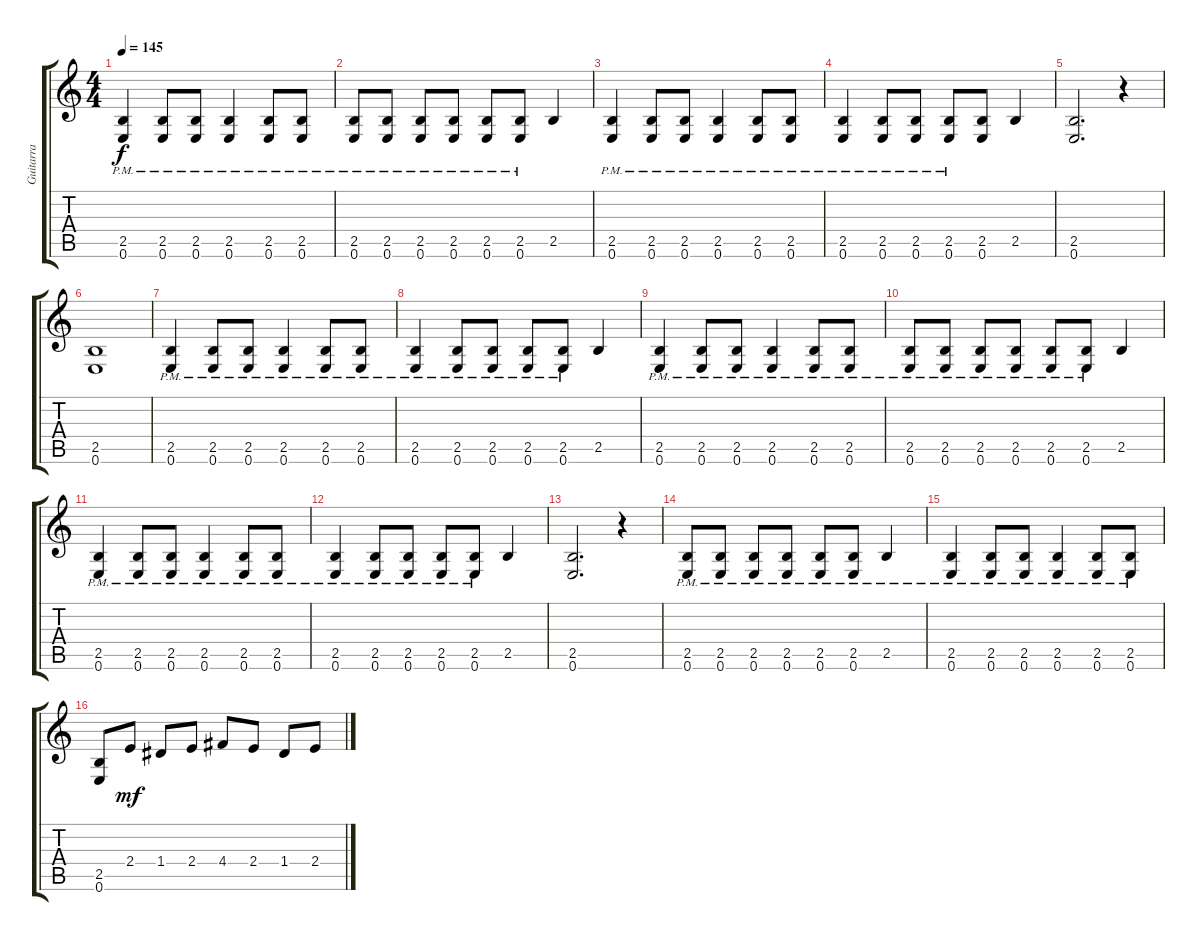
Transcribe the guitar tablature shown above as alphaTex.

\track ("Guitarra" "Guitarra") {instrument distortionguitar}
\staff {score tabs}
\tuning (E4 B3 G3 D3 A2 E2) {hide}
\ts (4 4)
\tempo 145
\clef g2
\ks c
(2.5{pm} 0.6{pm}).4{dy f} (2.5{pm} 0.6{pm}).8 (2.5{pm} 0.6{pm}).8 (2.5{pm} 0.6{pm}).4 (2.5{pm} 0.6{pm}).8 (2.5{pm} 0.6{pm}).8 |
(2.5{pm} 0.6{pm}).8 (2.5{pm} 0.6{pm}).8 (2.5{pm} 0.6{pm}).8 (2.5{pm} 0.6{pm}).8 (2.5{pm} 0.6{pm}).8 (2.5{pm} 0.6{pm}).8 2.5.4 |
(2.5{pm} 0.6{pm}).4 (2.5{pm} 0.6{pm}).8 (2.5{pm} 0.6{pm}).8 (2.5{pm} 0.6{pm}).4 (2.5{pm} 0.6{pm}).8 (2.5{pm} 0.6{pm}).8 |
(2.5{pm} 0.6{pm}).4 (2.5{pm} 0.6{pm}).8 (2.5{pm} 0.6{pm}).8 (2.5{pm} 0.6{pm}).8 (2.5 0.6).8 2.5.4 |
(2.5 0.6).2{d} r.4 |
(2.5 0.6).1 |
(2.5{pm} 0.6{pm}).4 (2.5{pm} 0.6{pm}).8 (2.5{pm} 0.6{pm}).8 (2.5{pm} 0.6{pm}).4 (2.5{pm} 0.6{pm}).8 (2.5{pm} 0.6{pm}).8 |
(2.5{pm} 0.6{pm}).4 (2.5{pm} 0.6{pm}).8 (2.5{pm} 0.6{pm}).8 (2.5{pm} 0.6{pm}).8 (2.5{pm} 0.6{pm}).8 2.5.4 |
(2.5{pm} 0.6{pm}).4 (2.5{pm} 0.6{pm}).8 (2.5{pm} 0.6{pm}).8 (2.5{pm} 0.6{pm}).4 (2.5{pm} 0.6{pm}).8 (2.5{pm} 0.6{pm}).8 |
(2.5{pm} 0.6{pm}).8 (2.5{pm} 0.6{pm}).8 (2.5{pm} 0.6{pm}).8 (2.5{pm} 0.6{pm}).8 (2.5{pm} 0.6{pm}).8 (2.5{pm} 0.6{pm}).8 2.5.4 |
(2.5{pm} 0.6{pm}).4 (2.5{pm} 0.6{pm}).8 (2.5{pm} 0.6{pm}).8 (2.5{pm} 0.6{pm}).4 (2.5{pm} 0.6{pm}).8 (2.5{pm} 0.6{pm}).8 |
(2.5{pm} 0.6{pm}).4 (2.5{pm} 0.6{pm}).8 (2.5{pm} 0.6{pm}).8 (2.5{pm} 0.6{pm}).8 (2.5{pm} 0.6{pm}).8 2.5.4 |
(2.5 0.6).2{d} r.4 |
(2.5{pm} 0.6{pm}).8 (2.5{pm} 0.6{pm}).8 (2.5{pm} 0.6{pm}).8 (2.5{pm} 0.6{pm}).8 (2.5{pm} 0.6{pm}).8 (2.5{pm} 0.6{pm}).8 2.5{pm}.4 |
(2.5{pm} 0.6{pm}).4 (2.5{pm} 0.6{pm}).8 (2.5{pm} 0.6{pm}).8 (2.5{pm} 0.6{pm}).4 (2.5{pm} 0.6{pm}).8 (2.5{pm} 0.6{pm}).8 |
(2.5 0.6).8 2.4.8{dy mf} 1.4.8 2.4.8 4.4.8 2.4.8 1.4.8 2.4.8
